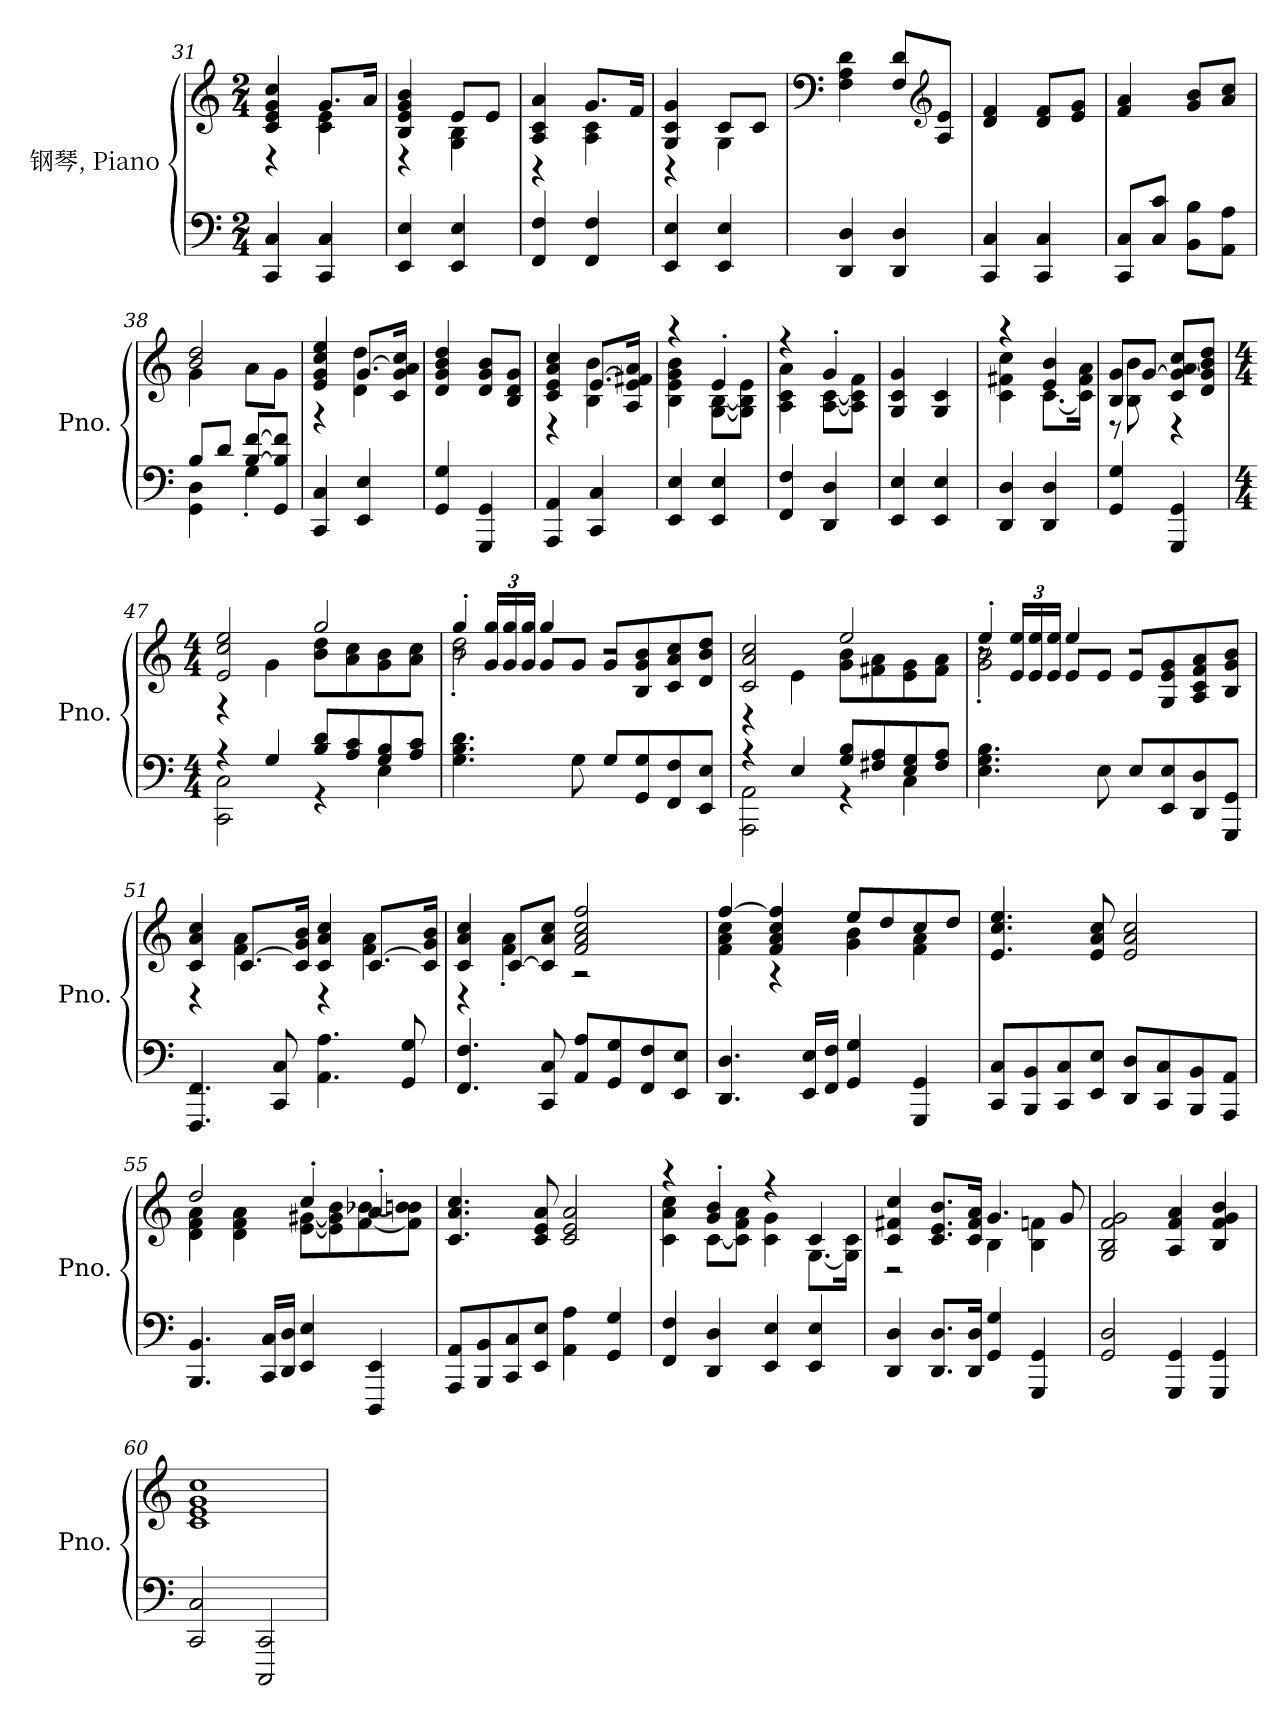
**kern	**kern
*part1	*part1
*staff2	*staff1
*I"钢琴, Piano	*
*I'Pno.	*
*clefF4	*clefG2
*k[]	*k[]
*M2/4	*M2/4
=31	=31
*	*^
4CC/ 4C/	4c/ 4e/ 4g/ 4cc/	4r
4CC/ 4C/	8.g/L	4c\ 4e\
.	16a/Jk	.
=32	=32	=32
4EE/ 4E/	4B/ 4e/ 4g/ 4b/	4r
4EE/ 4E/	8e/L	4G\ 4B\
.	8e/J	.
=33	=33	=33
4FF/ 4F/	4A/ 4c/ 4a/	4r
4FF/ 4F/	8.g/L	4A\ 4c\
.	16f/Jk	.
=34	=34	=34
4EE/ 4E/	4G/ 4c/ 4g/	4r
4EE/ 4E/	8c/L	4G\
.	8c/J	.
*	*v	*v
=35	=35
*	*clefF4
4DD/ 4D/	4F\ 4A\ 4d\
4DD/ 4D/	8F/ 8d/L
*	*clefG2
.	8A/ 8e/J
=36	=36
4CC/ 4C/	4d/ 4f/
4CC/ 4C/	8d/ 8f/L
.	8e/ 8g/J
!!LO:PB:g=z
=37	=37
8CC/ 8C/L	4f/ 4a/
8C/ 8c/J	.
8BB\ 8B\L	8g/ 8b/L
8AA\ 8A\J	8a/ 8cc/J
=38	=38
*^	*^
8B/L	4GG\ 4D\	2b/ 2dd/	4g\
8d/J	.	.	.
[8B/ [8f/L	4G'\	.	8a\L
8GG/ 8B/] 8f/]J	.	.	8g\J
*v	*v	*	*
=39	=39	=39
4CC/ 4C/	4e/ 4g/ 4cc/ 4ee/	4r
4EE/ 4E/	[8.g/L	4d\ 4dd\
.	16c/ 16g/] 16a/ 16cc/Jk	.
*	*v	*v
=40	=40
4GG/ 4G/	4d/ 4g/ 4b/ 4dd/
4GGG/ 4GG/	8d/ 8g/ 8b/L
.	8B/ 8d/ 8g/J
=41	=41
*	*^
4AAA/ 4AA/	4c/ 4e/ 4a/ 4cc/	4r
4CC/ 4C/	[8.e/L	4B\ 4b\
.	16A/ 16e/] 16f#X/ 16a/Jk	.
=42	=42	=42
4EE/ 4E/	4r	4B\ 4e\ 4g\ 4b\
4EE/ 4E/	4e'/	[8G\ [8B\L
.	.	8G\] 8B\] 8e\J
=43	=43	=43
4FF/ 4F/	4r	4A\ 4c\ 4a\
4DD/ 4D/	4g'/	[8A\ [8c\L
.	.	8A\] 8c\] 8f\J
*	*v	*v
=44	=44
4EE/ 4E/	4G/ 4c/ 4g/
4EE/ 4E/	4G/ 4c/
!!LO:LB:g=z
=45	=45
*	*^
4DD/ 4D/	4r	4c\ 4f#X\ 4cc\
4DD/ 4D/	4e/ 4b/	[8.c\L
.	.	16c\] 16f#\ 16a\Jk
=46	=46	=46
4GG/ 4G/	8B/ 8g/L	8r
.	[8g/J	8B\ 8b\
4GGG/ 4GG/	8c/ 8g/_ 8a/ 8cc/L	4r
.	8d/ 8g/] 8b/ 8dd/J	.
=47	=47	=47
*M4/4	*M4/4	*
*^	*	*
4r	2CC\ 2C\	2e/ 2cc/ 2ee/	4r
4G/	.	.	4g\
8B/ 8d/L	4r	2gg/	8b\ 8dd\L
8A/ 8c/	.	.	8a\ 8cc\
8G/ 8B/	4E\	.	8g\ 8b\
8A/ 8c/J	.	.	8a\ 8cc\J
*v	*v	*	*
=48	=48	=48
*	*	*^
4.G\ 4.B\ 4.d\	4gg'/	2b\' 2dd\'	8r
*	*	*	*Xbrackettup
.	.	.	24g/ 24gg/LL
.	.	.	24g/ 24gg/
.	.	.	24g/ 24gg/JJ
.	4gg/	.	8g/L
8G\	.	.	8g/J
8G/L	2r	2r	8g/L
8GG/ 8G/	.	.	8B/ 8g/ 8b/
8FF/ 8F/	.	.	8c/ 8a/ 8cc/
8EE/ 8E/J	.	.	8d/ 8b/ 8dd/J
*	*	*v	*v
=49	=49	=49
*^	*	*
4r	2AAA\ 2AA\	2c/ 2a/ 2cc/	4r
4E/	.	.	4e\
8G/ 8B/L	4r	2ee/	8g\ 8b\L
8F#X/ 8A/	.	.	8f#X\ 8a\
8E/ 8G/	4C\	.	8e\ 8g\
8F#/ 8A/J	.	.	8f#\ 8a\J
*v	*v	*	*
!!LO:LB:g=z
=50	=50	=50
*	*	*^
4.E\ 4.G\ 4.B\	4ee'/	2g\' 2b\'	8r
.	.	.	24e/ 24ee/LL
.	.	.	24e/ 24ee/
.	.	.	24e/ 24ee/JJ
.	4ee/	.	8e/L
8E\	.	.	8e/J
8E/L	2r	2r	8e/L
8EE/ 8E/	.	.	8G/ 8e/ 8g/
8DD/ 8D/	.	.	8A/ 8c/ 8f/ 8a/
8GGG/ 8GG/J	.	.	8B/ 8g/ 8b/J
*	*	*v	*v
=51	=51	=51
4.FFF/ 4.FF/	4c/ 4a/ 4cc/	4r
.	[8.c/L	4f\ 4a\
8CC/ 8C/	.	.
.	16c/] 16g/ 16b/Jk	.
4.AA\ 4.A\	4c/ 4a/ 4cc/	4r
.	[8.c/L	4f\ 4a\
8GG/ 8G/	.	.
.	16c/] 16g/ 16b/Jk	.
=52	=52	=52
4.FF/ 4.F/	4c/ 4a/ 4cc/	4r
.	[8c/L	4f\' 4a\'
8CC/ 8C/	8c/] 8a/ 8cc/J	.
8AA/ 8A/L	2f/ 2a/ 2cc/ 2ff/	2r
8GG/ 8G/	.	.
8FF/ 8F/	.	.
8EE/ 8E/J	.	.
=53	=53	=53
4.DD/ 4.D/	[4ff/	4f\ 4a\ 4cc\
.	4f/ 4a/ 4cc/ 4ff/]	4r
16EE/ 16E/LL	.	.
16FF/ 16F/JJ	.	.
4GG/ 4G/	8ee/L	4g\ 4b\
.	8dd/	.
4GGG/ 4GG/	8cc/	4f\ 4a\
.	8dd/J	.
*	*v	*v
!!LO:LB:g=z
=54	=54
8CC/ 8C/L	4.e/ 4.cc/ 4.ee/
8BBB/ 8BB/	.
8CC/ 8C/	.
8EE/ 8E/J	8e/ 8a/ 8cc/
8DD/ 8D/L	2e/ 2a/ 2cc/
8CC/ 8C/	.
8BBB/ 8BB/	.
8AAA/ 8AA/J	.
=55	=55
*	*^
4.BBB/ 4.BB/	2dd/	4d\ 4f\ 4a\
.	.	4d\ 4f\ 4a\
16CC/ 16C/LL	.	.
16DD/ 16D/JJ	.	.
4EE/ 4E/	4cc'/	[8e\ [8g#X\L
.	.	8e\] 8g#\] 8b\
4DDD/ 4EE/	4a'/	[8f\ [8b-X\
.	.	8f\] 8b-\] 8bn\J
*	*v	*v
=56	=56
8AAA/ 8AA/L	4.c/ 4.a/ 4.cc/
8BBB/ 8BB/	.
8CC/ 8C/	.
8EE/ 8E/J	8c/ 8e/ 8a/
4AA\ 4A\	2c/ 2e/ 2a/
4GG/ 4G/	.
=57	=57
*	*^
4FF/ 4F/	4r	4c\ 4a\ 4cc\
4DD/ 4D/	4g/' 4b/'	[8c\L
.	.	8c\] 8f\ 8a\J
4EE/ 4E/	4r	4c\ 4g\
4EE/ 4E/	4c/	[8.G\L
.	.	16G\] 16c\Jk
!!LO:LB:g=z	!!
=58	=58	=58
4DD/ 4D/	4c/ 4f#X/ 4cc/	2r
8.DD/ 8.D/L	8.c/ 8.e/ 8.b/L	.
16DD/ 16D/Jk	16c/ 16f#/ 16a/Jk	.
4GG/ 4G/	4.g/	4B\
4GGG/ 4GG/	.	4B\ 4fn\
.	8g/	.
*	*v	*v
=59	=59
2GG/ 2D/	2G/ 2B/ 2f/ 2g/
4GGG/ 4GG/	4A/ 4f/ 4a/
4GGG/ 4GG/	4B/ 4f/ 4g/ 4b/
=60	=60
2CC/ 2C/	1c 1e 1g 1cc
2CCC/ 2CC/	.
=	=
*-	*-
